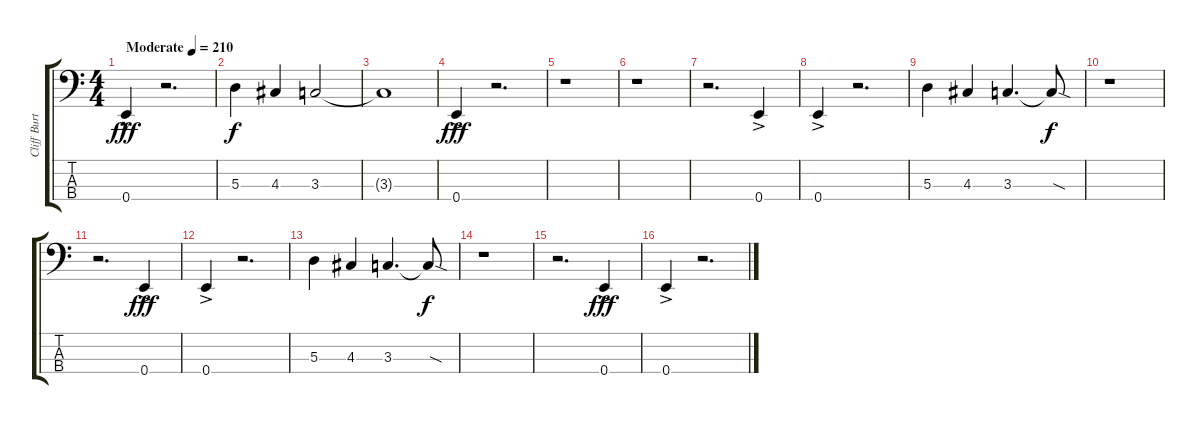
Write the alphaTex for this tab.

\track ("Cliff Burton" "Cliff Burt") {instrument electricbassfinger}
\staff {score tabs}
\tuning (G2 D2 A1 E1) {hide}
\ts (4 4)
\tempo (210 "Moderate")
\clef f4
\ks c
0.4{hac}.4{dy fff instrument electricbassfinger} r.2{d} |
5.3.4{dy f} 4.3.4 3.3.2 |
3.3{t}.1 |
0.4{ac}.4{dy fff} r.2{d} |
r.1 |
r.1 |
r.2{d} 0.4{ac}.4 |
0.4{ac}.4 r.2{d} |
5.3.4 4.3.4 3.3.4{d} 3.3{sod t}.8{dy f} |
r.1 |
r.2{d} 0.4{ac}.4{dy fff} |
0.4{ac}.4 r.2{d} |
5.3.4 4.3.4 3.3.4{d} 3.3{sod t}.8{dy f} |
r.1 |
r.2{d} 0.4{ac}.4{dy fff} |
0.4{ac}.4 r.2{d}
